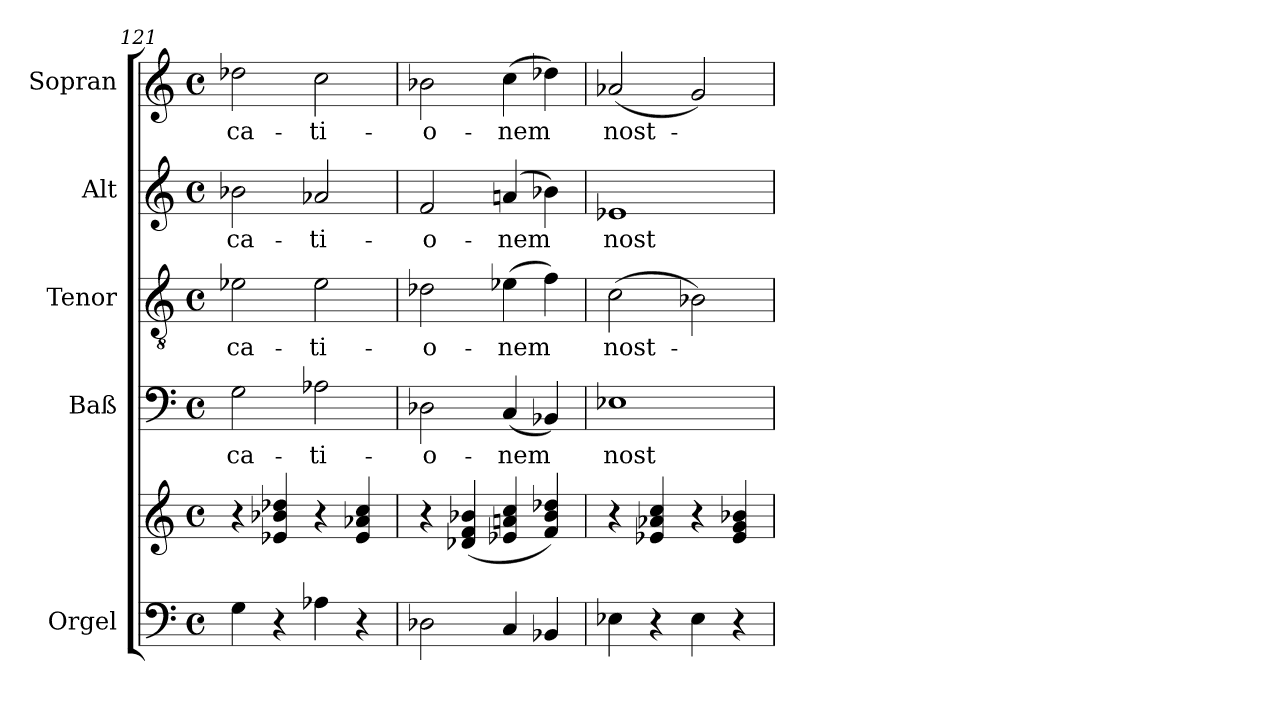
**kern	**kern	**kern	**text	**kern	**text	**kern	**text	**kern	**text
*part5	*part5	*part4	*part4	*part3	*part3	*part2	*part2	*part1	*part1
*staff6	*staff5	*staff4	*staff4	*staff3	*staff3	*staff2	*staff2	*staff1	*staff1
*I"Orgel	*	*I"Baß	*	*I"Tenor	*	*I"Alt	*	*I"Sopran	*
*clefF4	*clefG2	*clefF4	*	*clefGv2	*	*clefG2	*	*clefG2	*
*k[]	*k[]	*k[]	*	*k[]	*	*k[]	*	*k[]	*
*C:	*C:	*C:	*	*C:	*	*C:	*	*C:	*
*M4/4	*M4/4	*M4/4	*	*M4/4	*	*M4/4	*	*M4/4	*
*met(c)	*met(c)	*met(c)	*	*met(c)	*	*met(c)	*	*met(c)	*
=121	=121	=121	=121	=121	=121	=121	=121	=121	=121
!	!	!	!LO:LY:b	!	!LO:LY:b	!	!LO:LY:b	!	!LO:LY:b
4G\	4r	2G\	-ca-	2e-X\	-ca-	2b-X\	-ca-	2dd-X\	-ca-
4r	4e-X/ 4b-X/ 4dd-X/	.	.	.	.	.	.	.	.
!	!	!	!LO:LY:b	!	!LO:LY:b	!	!LO:LY:b	!	!LO:LY:b
4A-X\	4r	2A-X\	-ti-	2e-\	-ti-	2a-X/	-ti-	2cc\	-ti-
4r	4e-/ 4a-X/ 4cc/	.	.	.	.	.	.	.	.
!!LO:PB:g=z
=122	=122	=122	=122	=122	=122	=122	=122	=122	=122
!	!	!	!LO:LY:b	!	!LO:LY:b	!	!LO:LY:b	!	!LO:LY:b
2D-X\	4r	2D-X\	-o-	2d-X\	-o-	2f/	-o-	2b-X\	-o-
.	(<4d-X/ 4f/ 4b-X/	.	.	.	.	.	.	.	.
!	!	!	!LO:LY:b	!	!LO:LY:b	!	!LO:LY:b	!	!LO:LY:b
4C/	4e-X/ 4an/ 4cc/	(<4C/	-nem	(>4e-X\	-nem	(4an/	-nem	(>4cc\	-nem
4BB-X/	4f/ 4b-/ 4dd-X/)	4BB-X/)	.	4f\)	.	4b-X\)	.	4dd-X\)	.
=123	=123	=123	=123	=123	=123	=123	=123	=123	=123
!	!	!	!LO:LY:b	!	!LO:LY:b	!	!LO:LY:b	!	!LO:LY:b
4E-X\	4r	1E-X	nost-	(>2c\	nost-	1e-X	nost-	(<2a-X/	nost-
4r	4e-X/ 4a-X/ 4cc/	.	.	.	.	.	.	.	.
4E-\	4r	.	.	2B-X\)	.	.	.	2g/)	.
4r	4e-/ 4g/ 4b-X/	.	.	.	.	.	.	.	.
=	=	=	=	=	=	=	=	=	=
*-	*-	*-	*-	*-	*-	*-	*-	*-	*-
